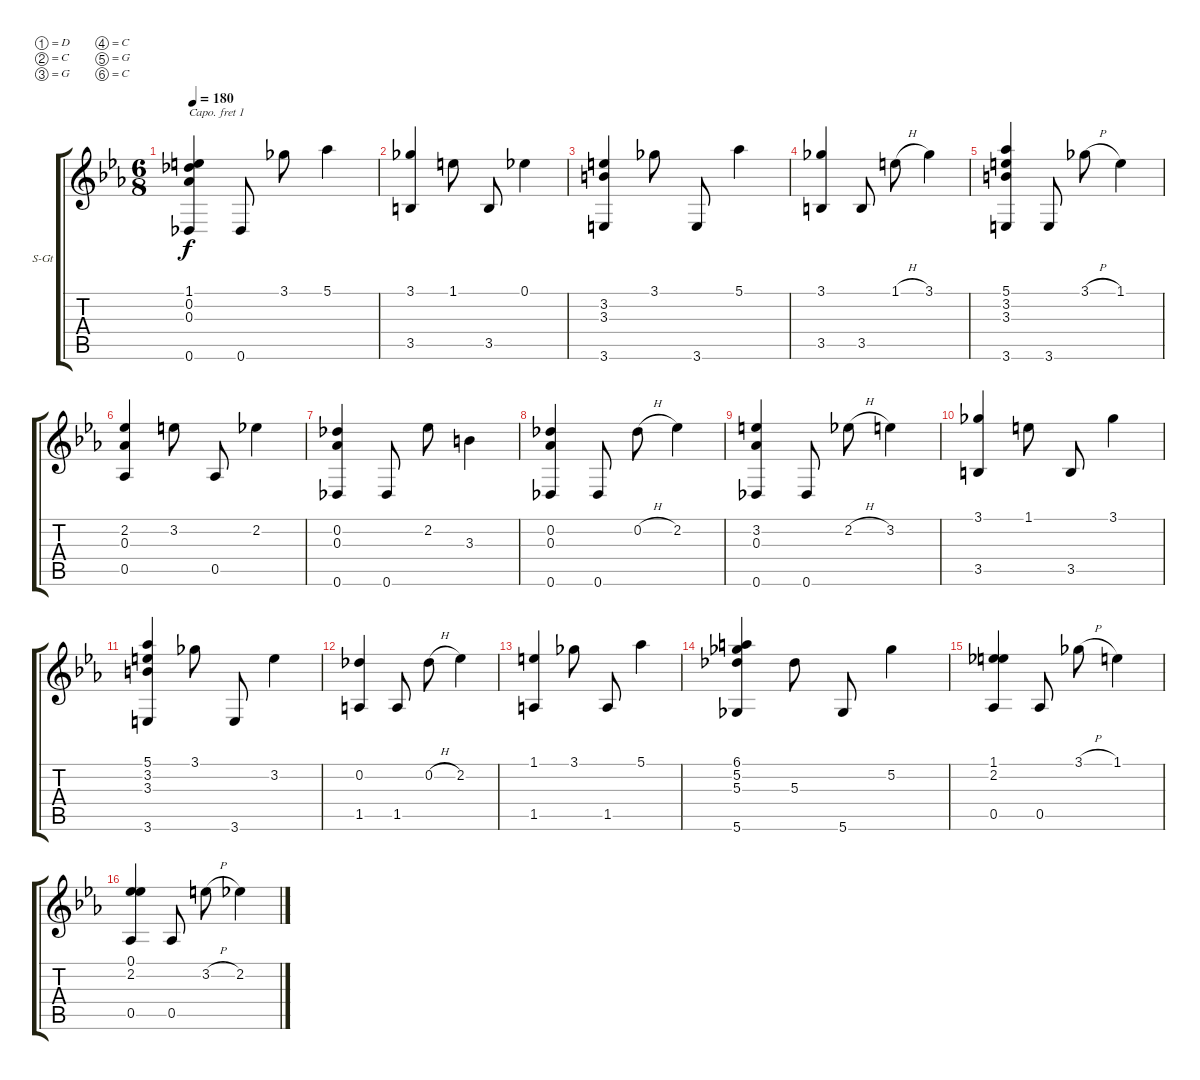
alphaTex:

\bracketExtendMode groupsimilarinstruments
\firstSystemTrackNameOrientation horizontal
\otherSystemsTrackNameOrientation horizontal
\track ("Äîðîæêà 1" "S-Gt") {instrument acousticguitarsteel}
\staff {score tabs}
\capo 1
\tuning (D4 C4 G3 C3 G2 C2)
\ts (6 8)
\tempo 180
\clef g2
\ks eb
(1.1 0.2 0.3 0.6).4{dy f} 0.6.8 3.1.8 5.1.4 |
(3.1 3.5).4 1.1.8 3.5.8 0.1.4 |
(3.2 3.3 3.6).4 3.1.8 3.6.8 5.1.4 |
(3.1 3.5).4 3.5.8 1.1{h}.8 3.1.4 |
(5.1 3.2 3.3 3.6).4 3.6.8 3.1{h}.8 1.1.4 |
(2.2 0.3 0.5).4 3.2.8 0.5.8 2.2.4 |
(0.2 0.3 0.6).4 0.6.8 2.2.8 3.3.4 |
(0.2 0.3 0.6).4 0.6.8 0.2{h}.8 2.2.4 |
(3.2 0.3 0.6).4 0.6.8 2.2{h}.8 3.2.4 |
(3.1 3.5).4 1.1.8 3.5.8 3.1.4 |
(5.1 3.2 3.3 3.6).4 3.1.8 3.6.8 3.2.4 |
(0.2 1.5).4 1.5.8 0.2{h}.8 2.2.4 |
(1.1 1.5).4 3.1.8 1.5.8 5.1.4 |
(6.1 5.2 5.3 5.6).4 5.3.8 5.6.8 5.2.4 |
(1.1 2.2 0.5).4 0.5.8 3.1{h}.8 1.1.4 |
(0.1 2.2 0.5).4 0.5.8 3.2{h}.8 2.2.4
